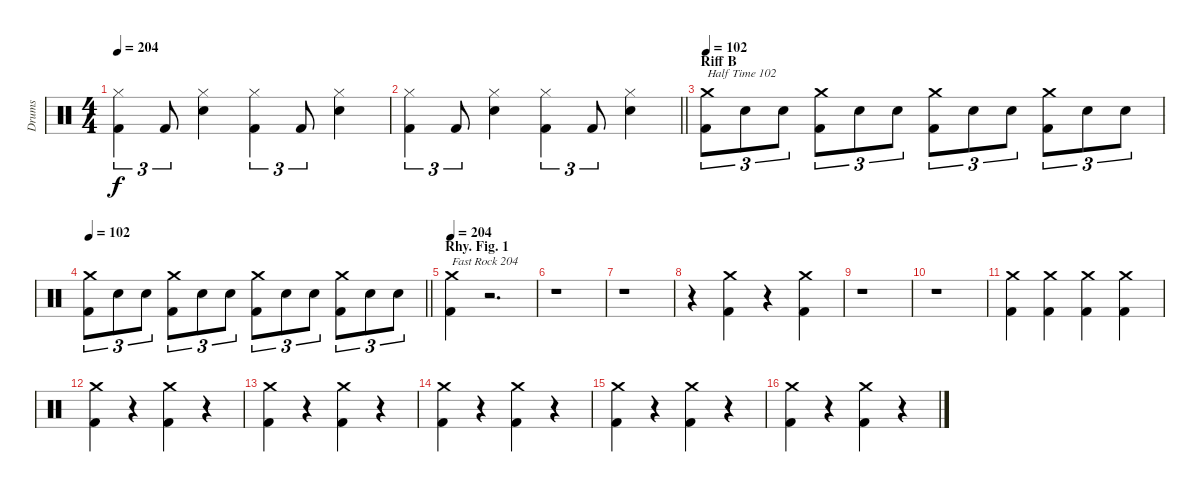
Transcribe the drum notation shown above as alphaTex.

\track ("Drums" "Drums") {mute instrument percussion}
\staff {score}
\articulation defaults
\ts (4 4)
\tempo 204
\clef neutral
\ks c
("Hi-Hat (closed)" "Kick (hit) 2").4{tu (3 2) dy f} "Kick (hit) 2".8{tu (3 2)} ("Snare (hit) 2" "Hi-Hat (closed)").4 ("Hi-Hat (closed)" "Kick (hit) 2").4{tu (3 2)} "Kick (hit) 2".8{tu (3 2)} ("Snare (hit) 2" "Hi-Hat (closed)").4 |
\barLineRight lightlight
("Hi-Hat (closed)" "Kick (hit) 2").4{tu (3 2)} "Kick (hit) 2".8{tu (3 2)} ("Snare (hit) 2" "Hi-Hat (closed)").4 ("Hi-Hat (closed)" "Kick (hit) 2").4{tu (3 2)} "Kick (hit) 2".8{tu (3 2)} ("Hi-Hat (closed)" "Snare (hit) 2").4 |
\section ("" "Riff B")
\tempo 102
("Kick (hit) 2" "Crash medium (hit)").8{tu (3 2) txt "Half Time 102"} "Snare (hit) 2".8{tu (3 2)} "Snare (hit) 2".8{tu (3 2)} ("Kick (hit) 2" "Crash medium (hit)").8{tu (3 2)} "Snare (hit) 2".8{tu (3 2)} "Snare (hit) 2".8{tu (3 2)} ("Kick (hit) 2" "Crash medium (hit)").8{tu (3 2)} "Snare (hit) 2".8{tu (3 2)} "Snare (hit) 2".8{tu (3 2)} ("Kick (hit) 2" "Crash medium (hit)").8{tu (3 2)} "Snare (hit) 2".8{tu (3 2)} "Snare (hit) 2".8{tu (3 2)} |
\tempo 102
\barLineRight lightlight
("Kick (hit) 2" "Crash medium (hit)").8{tu (3 2)} "Snare (hit) 2".8{tu (3 2)} "Snare (hit) 2".8{tu (3 2)} ("Kick (hit) 2" "Crash medium (hit)").8{tu (3 2)} "Snare (hit) 2".8{tu (3 2)} "Snare (hit) 2".8{tu (3 2)} ("Kick (hit) 2" "Crash medium (hit)").8{tu (3 2)} "Snare (hit) 2".8{tu (3 2)} "Snare (hit) 2".8{tu (3 2)} ("Kick (hit) 2" "Crash medium (hit)").8{tu (3 2)} "Snare (hit) 2".8{tu (3 2)} "Snare (hit) 2".8{tu (3 2)} |
\section ("" "Rhy. Fig. 1")
\tempo 204
("Kick (hit) 2" "Crash medium (hit)").4{txt "Fast Rock 204"} r.2{d} |
r.1 |
r.1 |
r.4 ("Kick (hit) 2" "Crash medium (hit)").4 r.4 ("Kick (hit) 2" "Crash medium (hit)").4 |
r.1 |
r.1 |
("Kick (hit) 2" "Crash medium (hit)").4 ("Kick (hit) 2" "Crash medium (hit)").4 ("Kick (hit) 2" "Crash medium (hit)").4 ("Kick (hit) 2" "Crash medium (hit)").4 |
("Crash medium (hit)" "Kick (hit) 2").4 r.4 ("Crash medium (hit)" "Kick (hit) 2").4 r.4 |
("Kick (hit) 2" "Crash medium (hit)").4 r.4 ("Kick (hit) 2" "Crash medium (hit)").4 r.4 |
("Kick (hit) 2" "Crash medium (hit)").4 r.4 ("Kick (hit) 2" "Crash medium (hit)").4 r.4 |
("Kick (hit) 2" "Crash medium (hit)").4 r.4 ("Kick (hit) 2" "Crash medium (hit)").4 r.4 |
("Kick (hit) 2" "Crash medium (hit)").4 r.4 ("Kick (hit) 2" "Crash medium (hit)").4 r.4
